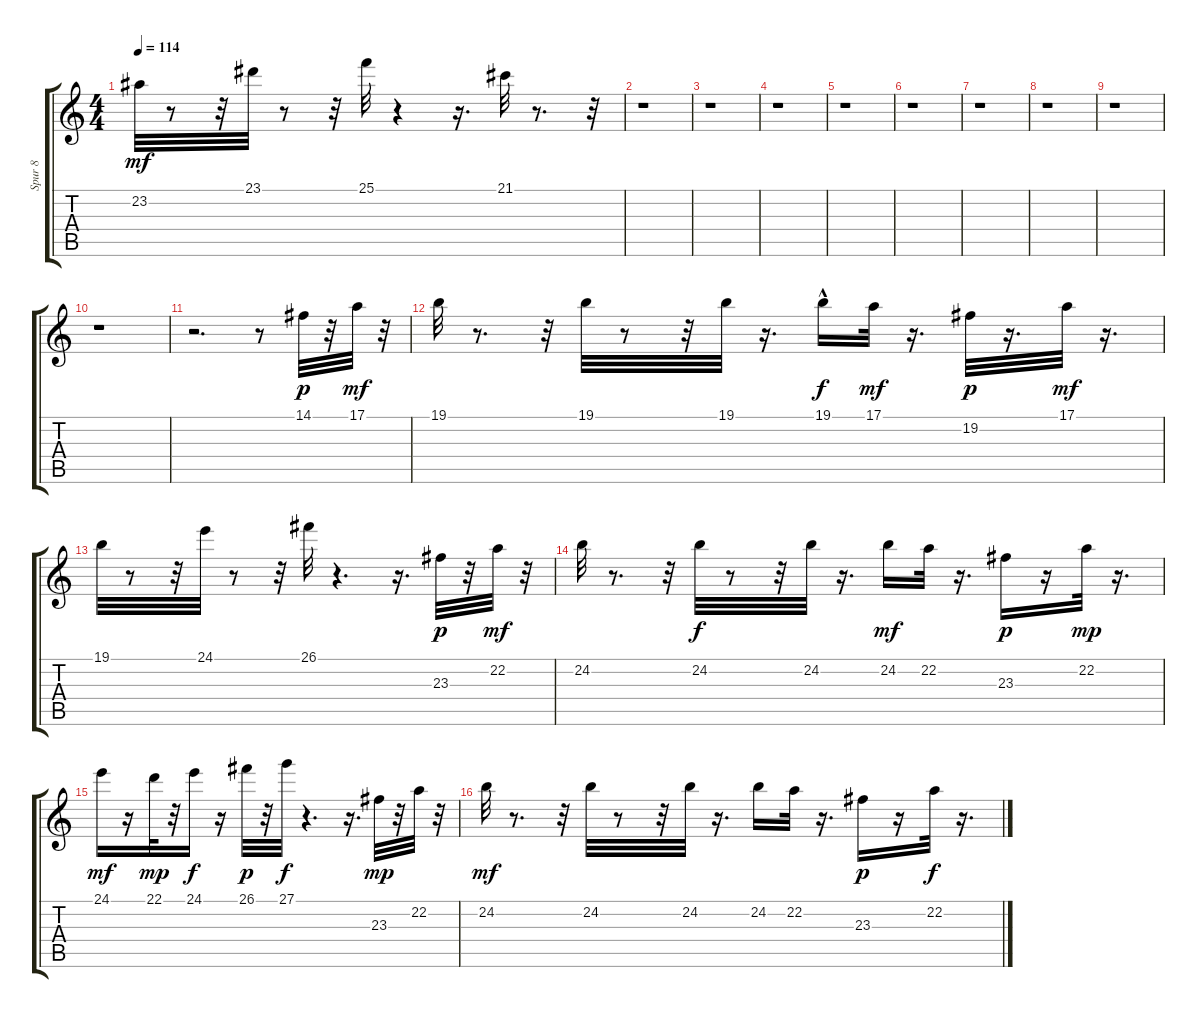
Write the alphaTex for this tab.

\track ("Spur 8" "Spur 8") {instrument ocarina}
\staff {score tabs}
\tuning (E4 B3 G3 D3 A2 E2) {hide}
\ts (4 4)
\tempo 114
\clef g2
\ks c
23.2.32{dy mf} r.8 r.32 23.1.32 r.8 r.32 25.1.32 r.4 r.16{d} 21.1.32 r.8{d} r.32 |
r.1 |
r.1 |
r.1 |
r.1 |
r.1 |
r.1 |
r.1 |
r.1 |
r.1 |
r.2{d} r.8 14.1.32{dy p} r.32 17.1.32{dy mf} r.32 |
19.1.32 r.8{d} r.32 19.1.32 r.8 r.32 19.1.32 r.16{d} 19.1{hac}.16{dy f} 17.1.32{dy mf} r.16{d} 19.2.32{dy p} r.16{d} 17.1.32{dy mf} r.16{d} |
19.1.32 r.8 r.32 24.1.32 r.8 r.32 26.1.32 r.4{d} r.16{d} 23.3.32{dy p} r.32 22.2.32{dy mf} r.32 |
24.2.32 r.8{d} r.32 24.2.32{dy f} r.8 r.32 24.2.32 r.16{d} 24.2.16{dy mf} 22.2.32 r.16{d} 23.3.16{dy p} r.16 22.2.32{dy mp} r.16{d} |
24.1.16{dy mf} r.16 22.1.32{dy mp} r.32 24.1.16{dy f} r.16 26.1.32{dy p} r.32 27.1.32{dy f} r.4{d} r.16{d} 23.3.32{dy mp} r.32 22.2.32 r.32 |
24.2.32{dy mf} r.8{d} r.32 24.2.32 r.8 r.32 24.2.32 r.16{d} 24.2.16 22.2.32 r.16{d} 23.3.16{dy p} r.16 22.2.32{dy f} r.16{d}
